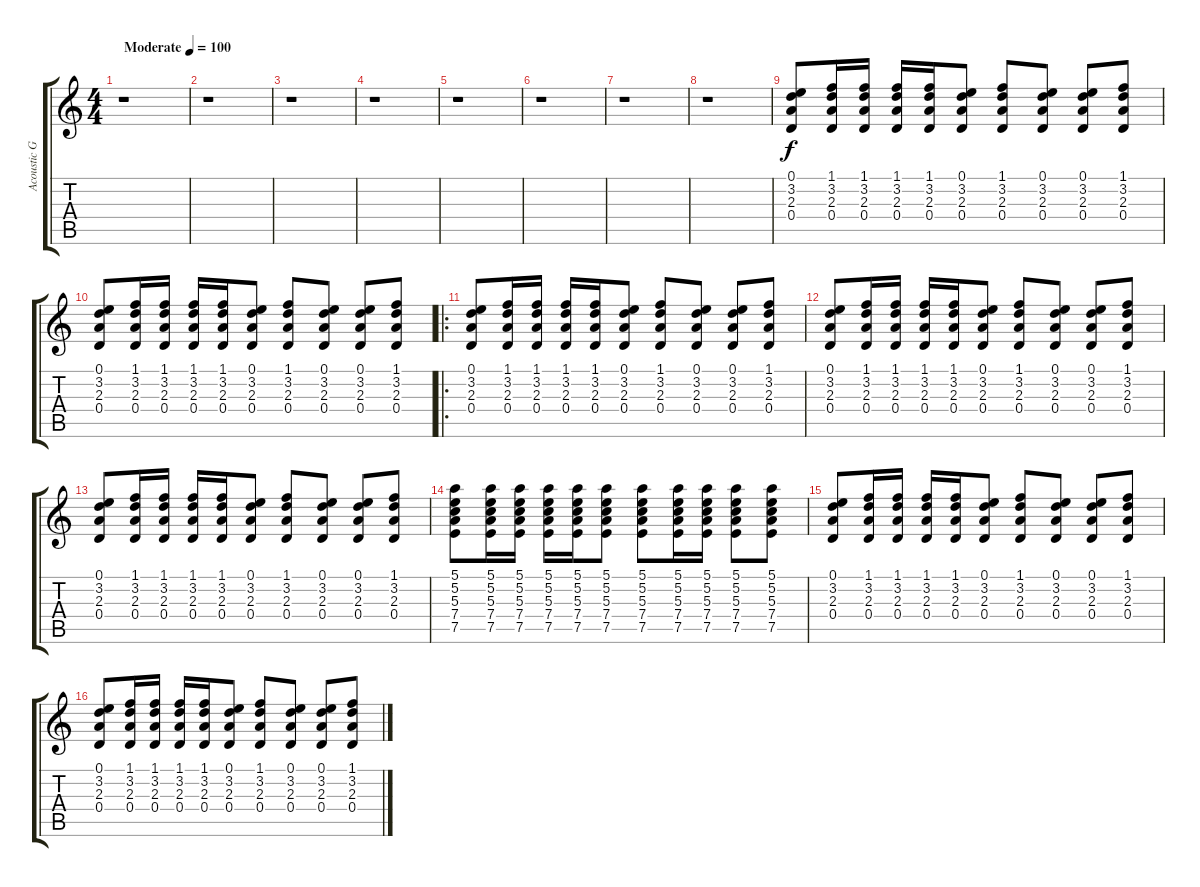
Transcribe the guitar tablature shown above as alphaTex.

\track ("Acoustic Guitar" "Acoustic G") {instrument acousticguitarsteel}
\staff {score tabs}
\tuning (E4 B3 G3 D3 A2 E2) {hide}
\ts (4 4)
\tempo (100 "Moderate")
\clef g2
\ks c
r.1{dy f instrument acousticguitarsteel} |
r.1 |
r.1 |
r.1 |
r.1 |
r.1 |
r.1 |
r.1 |
(0.1 3.2 2.3 0.4).8 (1.1 3.2 2.3 0.4).16 (1.1 3.2 2.3 0.4).16 (1.1 3.2 2.3 0.4).16 (1.1 3.2 2.3 0.4).16 (0.1 3.2 2.3 0.4).8 (1.1 3.2 2.3 0.4).8 (0.1 3.2 2.3 0.4).8 (0.1 3.2 2.3 0.4).8 (1.1 3.2 2.3 0.4).8 |
(0.1 3.2 2.3 0.4).8 (1.1 3.2 2.3 0.4).16 (1.1 3.2 2.3 0.4).16 (1.1 3.2 2.3 0.4).16 (1.1 3.2 2.3 0.4).16 (0.1 3.2 2.3 0.4).8 (1.1 3.2 2.3 0.4).8 (0.1 3.2 2.3 0.4).8 (0.1 3.2 2.3 0.4).8 (1.1 3.2 2.3 0.4).8 |
\ro
(0.1 3.2 2.3 0.4).8 (1.1 3.2 2.3 0.4).16 (1.1 3.2 2.3 0.4).16 (1.1 3.2 2.3 0.4).16 (1.1 3.2 2.3 0.4).16 (0.1 3.2 2.3 0.4).8 (1.1 3.2 2.3 0.4).8 (0.1 3.2 2.3 0.4).8 (0.1 3.2 2.3 0.4).8 (1.1 3.2 2.3 0.4).8 |
(0.1 3.2 2.3 0.4).8 (1.1 3.2 2.3 0.4).16 (1.1 3.2 2.3 0.4).16 (1.1 3.2 2.3 0.4).16 (1.1 3.2 2.3 0.4).16 (0.1 3.2 2.3 0.4).8 (1.1 3.2 2.3 0.4).8 (0.1 3.2 2.3 0.4).8 (0.1 3.2 2.3 0.4).8 (1.1 3.2 2.3 0.4).8 |
(0.1 3.2 2.3 0.4).8 (1.1 3.2 2.3 0.4).16 (1.1 3.2 2.3 0.4).16 (1.1 3.2 2.3 0.4).16 (1.1 3.2 2.3 0.4).16 (0.1 3.2 2.3 0.4).8 (1.1 3.2 2.3 0.4).8 (0.1 3.2 2.3 0.4).8 (0.1 3.2 2.3 0.4).8 (1.1 3.2 2.3 0.4).8 |
(5.1 5.2 5.3 7.4 7.5).8 (5.1 5.2 5.3 7.4 7.5).16 (5.1 5.2 5.3 7.4 7.5).16 (5.1 5.2 5.3 7.4 7.5).16 (5.1 5.2 5.3 7.4 7.5).16 (5.1 5.2 5.3 7.4 7.5).8 (5.1 5.2 5.3 7.4 7.5).8 (5.1 5.2 5.3 7.4 7.5).16 (5.1 5.2 5.3 7.4 7.5).16 (5.1 5.2 5.3 7.4 7.5).8 (5.1 5.2 5.3 7.4 7.5).8 |
(0.1 3.2 2.3 0.4).8 (1.1 3.2 2.3 0.4).16 (1.1 3.2 2.3 0.4).16 (1.1 3.2 2.3 0.4).16 (1.1 3.2 2.3 0.4).16 (0.1 3.2 2.3 0.4).8 (1.1 3.2 2.3 0.4).8 (0.1 3.2 2.3 0.4).8 (0.1 3.2 2.3 0.4).8 (1.1 3.2 2.3 0.4).8 |
(0.1 3.2 2.3 0.4).8 (1.1 3.2 2.3 0.4).16 (1.1 3.2 2.3 0.4).16 (1.1 3.2 2.3 0.4).16 (1.1 3.2 2.3 0.4).16 (0.1 3.2 2.3 0.4).8 (1.1 3.2 2.3 0.4).8 (0.1 3.2 2.3 0.4).8 (0.1 3.2 2.3 0.4).8 (1.1 3.2 2.3 0.4).8
